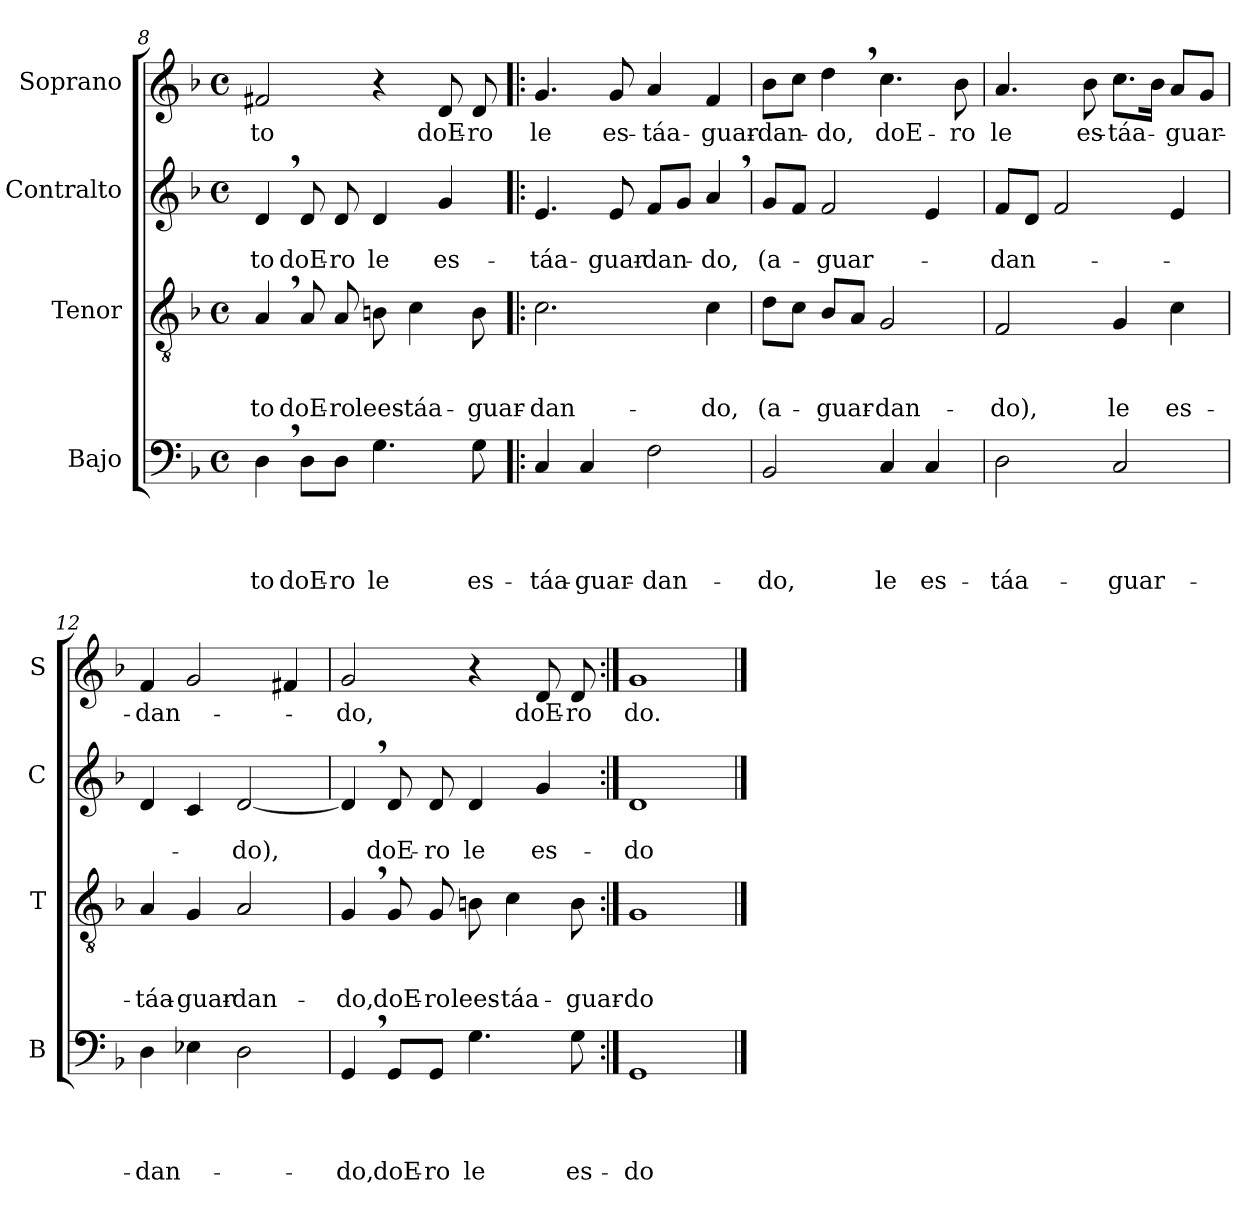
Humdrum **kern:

**kern	**text	**text	**text	**text	**kern	**text	**text	**text	**kern	**text	**text	**kern	**text
*part4	*part4	*part4	*part4	*part4	*part3	*part3	*part3	*part3	*part2	*part2	*part2	*part1	*part1
*staff4	*staff4	*staff4	*staff4	*staff4	*staff3	*staff3	*staff3	*staff3	*staff2	*staff2	*staff2	*staff1	*staff1
*I"Bajo	*	*	*	*	*I"Tenor	*	*	*	*I"Contralto	*	*	*I"Soprano	*
*I'B	*	*	*	*	*I'T	*	*	*	*I'C	*	*	*I'S	*
*clefF4	*	*	*	*	*clefGv2	*	*	*	*clefG2	*	*	*clefG2	*
*k[b-]	*	*	*	*	*k[b-]	*	*	*	*k[b-]	*	*	*k[b-]	*
*d:	*	*	*	*	*d:	*	*	*	*d:	*	*	*d:	*
*M4/4	*	*	*	*	*M4/4	*	*	*	*M4/4	*	*	*M4/4	*
*met(c)	*	*	*	*	*met(c)	*	*	*	*met(c)	*	*	*met(c)	*
=8	=8	=8	=8	=8	=8	=8	=8	=8	=8	=8	=8	=8	=8
4D,>\	.	.	.	-to	4A,>/	.	.	-to	4d,>/	.	-to	2f#X/	-to
8D\L	.	.	.	doE-	8A/	.	.	doE-	8d/	.	doE-	.	.
8D\J	.	.	.	-ro	8A/	.	.	-ro	8d/	.	-ro	.	.
4.G\	.	.	.	le	8Bn\	.	.	lees-	4d/	.	le	4r	.
.	.	.	.	.	4c\	.	.	-táa-	.	.	.	.	.
.	.	.	.	.	.	.	.	.	4g/	.	es-	8d/	doE-
8G\	.	.	.	es-	8B\	.	.	-guar-	.	.	.	8d/	-ro
=9!|:	=9!|:	=9!|:	=9!|:	=9!|:	=9!|:	=9!|:	=9!|:	=9!|:	=9!|:	=9!|:	=9!|:	=9!|:	=9!|:
4C/	.	.	.	-táa-	2.c\	.	.	-dan-	4.e/	.	-táa-	4.g/	le
4C/	.	.	.	-guar-	.	.	.	.	.	.	.	.	.
.	.	.	.	.	.	.	.	.	8e/	.	-guar-	8g/	es-
2F\	.	.	.	-dan-	.	.	.	.	8f/L	.	-dan-	4a/	-táa-
.	.	.	.	.	.	.	.	.	8g/J	.	.	.	.
.	.	.	.	.	4c\	.	.	-do,	4a,>/	.	-do,	4f/	-guar-
!!LO:LB:g=z
=10	=10	=10	=10	=10	=10	=10	=10	=10	=10	=10	=10	=10	=10
2BB-/	.	.	.	-do,	8d\L	.	.	(a-	8g/L	.	(a-	8b-\L	-dan-
.	.	.	.	.	8c\J	.	.	.	8f/J	.	.	8cc\J	.
.	.	.	.	.	8B-/L	.	.	-guar-	2f/	.	-guar-	4dd,>\	-do,
.	.	.	.	.	8A/J	.	.	.	.	.	.	.	.
4C/	.	.	.	le	2G/	.	.	-dan-	.	.	.	4.cc\	doE-
4C/	.	.	.	es-	.	.	.	.	4e/	.	.	.	.
.	.	.	.	.	.	.	.	.	.	.	.	8b-\	-ro
=11	=11	=11	=11	=11	=11	=11	=11	=11	=11	=11	=11	=11	=11
2D\	.	.	.	-táa-	2F/	.	.	-do),	8f/L	.	-dan-	4.a/	le
.	.	.	.	.	.	.	.	.	8d/J	.	.	.	.
.	.	.	.	.	.	.	.	.	2f/	.	.	.	.
.	.	.	.	.	.	.	.	.	.	.	.	8b-\	es-
2C/	.	.	.	-guar-	4G/	.	.	le	.	.	.	8.cc\L	-táa-
.	.	.	.	.	.	.	.	.	.	.	.	16b-\Jk	.
.	.	.	.	.	4c\	.	.	es-	4e/	.	.	8a/L	-guar-
.	.	.	.	.	.	.	.	.	.	.	.	8g/J	.
=12	=12	=12	=12	=12	=12	=12	=12	=12	=12	=12	=12	=12	=12
4D\	.	.	.	-dan-	4A/	.	.	-táa-	4d/	.	.	4f/	-dan-
4E-X\	.	.	.	.	4G/	.	.	-guar-	4c/	.	.	2g/	.
2D\	.	.	.	.	2A/	.	.	-dan-	[2d/	.	-do),	.	.
.	.	.	.	.	.	.	.	.	.	.	.	4f#X/	.
=13	=13	=13	=13	=13	=13	=13	=13	=13	=13	=13	=13	=13	=13
4GG,>/	.	.	.	-do,	4G,>/	.	.	-do,	4d,>/]	.	.	2g/	-do,
8GG/L	.	.	.	doE-	8G/	.	.	doE-	8d/	.	doE-	.	.
8GG/J	.	.	.	-ro	8G/	.	.	-ro	8d/	.	-ro	.	.
4.G\	.	.	.	le	8Bn\	.	.	lees-	4d/	.	le	4r	.
.	.	.	.	.	4c\	.	.	-táa-	.	.	.	.	.
.	.	.	.	.	.	.	.	.	4g/	.	es-	8d/	doE-
8G\	.	.	.	es-	8B\	.	.	-guar-	.	.	.	8d/	-ro
=14:|!	=14:|!	=14:|!	=14:|!	=14:|!	=14:|!	=14:|!	=14:|!	=14:|!	=14:|!	=14:|!	=14:|!	=14:|!	=14:|!
1GG	.	.	.	-do	1G	.	.	-do	1d	.	-do	1g	do.
==	==	==	==	==	==	==	==	==	==	==	==	==	==
*-	*-	*-	*-	*-	*-	*-	*-	*-	*-	*-	*-	*-	*-
